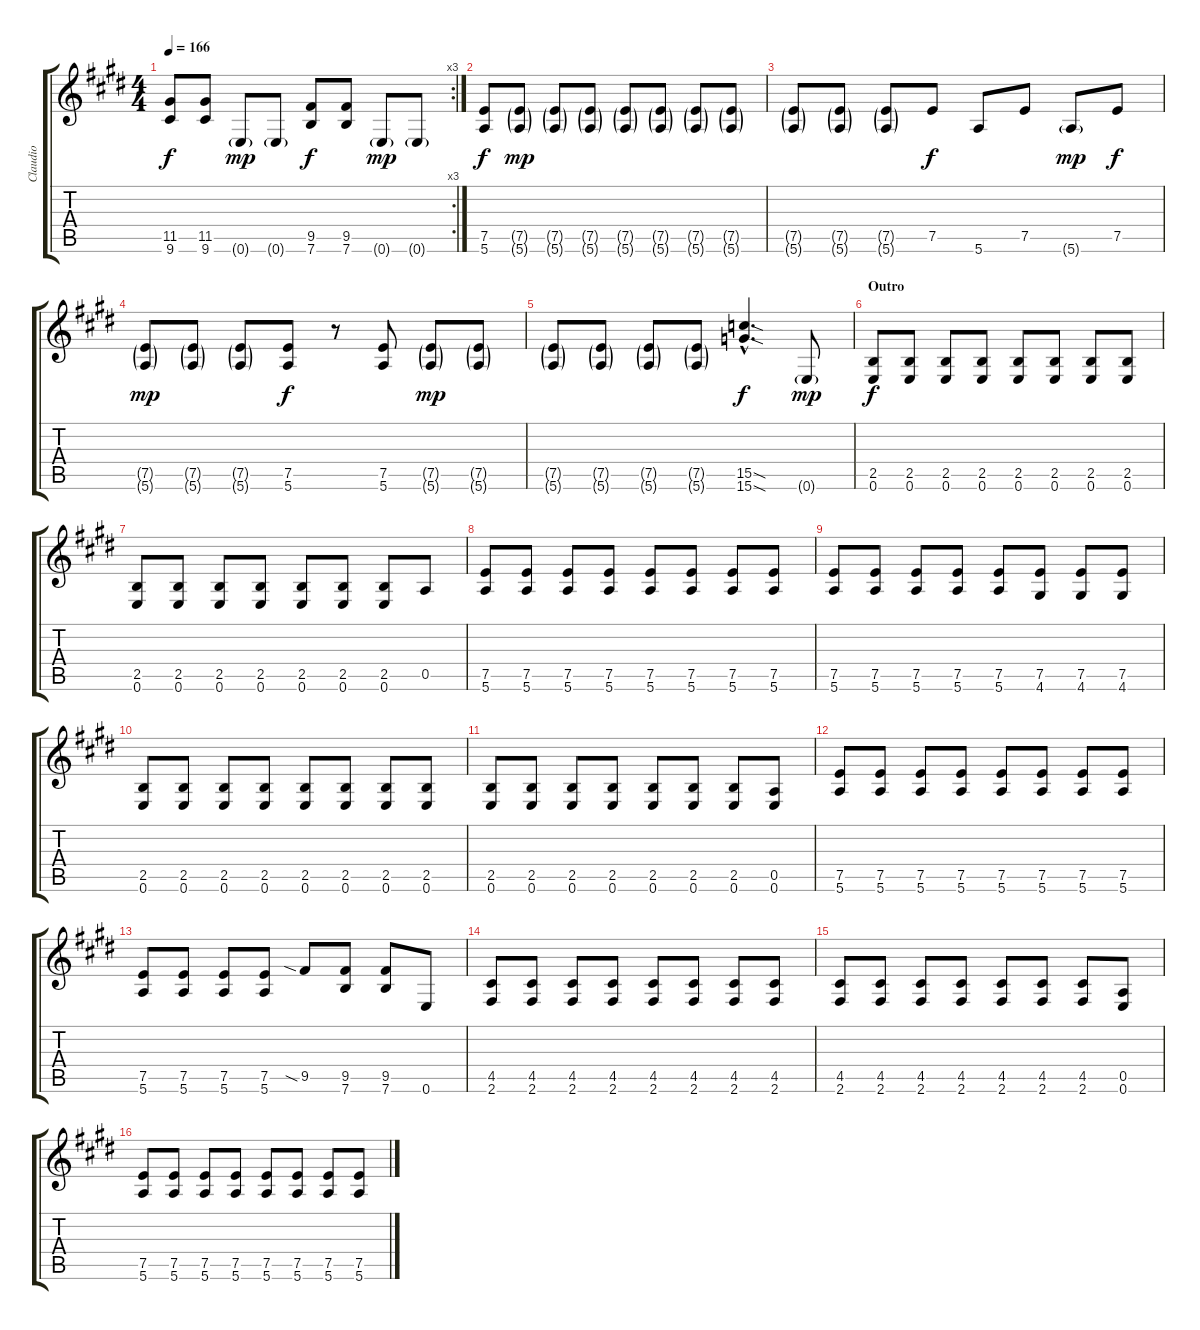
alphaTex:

\track ("Claudio" "Claudio") {instrument overdrivenguitar}
\staff {score tabs}
\tuning (E4 B3 G3 D3 A2 E2) {hide}
\rc 3
\ts (4 4)
\tempo 166
\clef g2
\ks e
(11.5 9.6).8{dy f} (11.5 9.6).8 0.6{g}.8{dy mp} 0.6{g}.8 (9.5 7.6).8{dy f} (9.5 7.6).8 0.6{g}.8{dy mp} 0.6{g}.8 |
(7.5 5.6).8{dy f} (7.5{g} 5.6{g}).8{dy mp} (7.5{g} 5.6{g}).8 (7.5{g} 5.6{g}).8 (7.5{g} 5.6{g}).8 (7.5{g} 5.6{g}).8 (7.5{g} 5.6{g}).8 (7.5{g} 5.6{g}).8 |
(7.5{g} 5.6{g}).8 (7.5{g} 5.6{g}).8 (7.5{g} 5.6{g}).8 7.5.8{dy f} 5.6.8 7.5.8 5.6{g}.8{dy mp} 7.5.8{dy f} |
(7.5{g} 5.6{g}).8{dy mp} (7.5{g} 5.6{g}).8 (7.5{g} 5.6{g}).8 (7.5 5.6).8{dy f} r.8 (7.5 5.6).8 (7.5{g} 5.6{g}).8{dy mp} (7.5{g} 5.6{g}).8 |
(7.5{g} 5.6{g}).8 (7.5{g} 5.6{g}).8 (7.5{g} 5.6{g}).8 (7.5{g} 5.6{g}).8 (15.5{sod hac} 15.6{sod hac}).4{d dy f} 0.6{g}.8{dy mp} |
\section ("" "Outro")
(2.5 0.6).8{dy f} (2.5 0.6).8 (2.5 0.6).8 (2.5 0.6).8 (2.5 0.6).8 (2.5 0.6).8 (2.5 0.6).8 (2.5 0.6).8 |
(2.5 0.6).8 (2.5 0.6).8 (2.5 0.6).8 (2.5 0.6).8 (2.5 0.6).8 (2.5 0.6).8 (2.5 0.6).8 0.5.8 |
(7.5 5.6).8 (7.5 5.6).8 (7.5 5.6).8 (7.5 5.6).8 (7.5 5.6).8 (7.5 5.6).8 (7.5 5.6).8 (7.5 5.6).8 |
(7.5 5.6).8 (7.5 5.6).8 (7.5 5.6).8 (7.5 5.6).8 (7.5 5.6).8 (7.5 4.6).8 (7.5 4.6).8 (7.5 4.6).8 |
(2.5 0.6).8 (2.5 0.6).8 (2.5 0.6).8 (2.5 0.6).8 (2.5 0.6).8 (2.5 0.6).8 (2.5 0.6).8 (2.5 0.6).8 |
(2.5 0.6).8 (2.5 0.6).8 (2.5 0.6).8 (2.5 0.6).8 (2.5 0.6).8 (2.5 0.6).8 (2.5 0.6).8 (0.5 0.6).8 |
(7.5 5.6).8 (7.5 5.6).8 (7.5 5.6).8 (7.5 5.6).8 (7.5 5.6).8 (7.5 5.6).8 (7.5 5.6).8 (7.5 5.6).8 |
(7.5 5.6).8 (7.5 5.6).8 (7.5 5.6).8 (7.5 5.6).8 9.5{sia}.8 (9.5 7.6).8 (9.5 7.6).8 0.6.8 |
(4.5 2.6).8 (4.5 2.6).8 (4.5 2.6).8 (4.5 2.6).8 (4.5 2.6).8 (4.5 2.6).8 (4.5 2.6).8 (4.5 2.6).8 |
(4.5 2.6).8 (4.5 2.6).8 (4.5 2.6).8 (4.5 2.6).8 (4.5 2.6).8 (4.5 2.6).8 (4.5 2.6).8 (0.5 0.6).8 |
(7.5 5.6).8 (7.5 5.6).8 (7.5 5.6).8 (7.5 5.6).8 (7.5 5.6).8 (7.5 5.6).8 (7.5 5.6).8 (7.5 5.6).8
